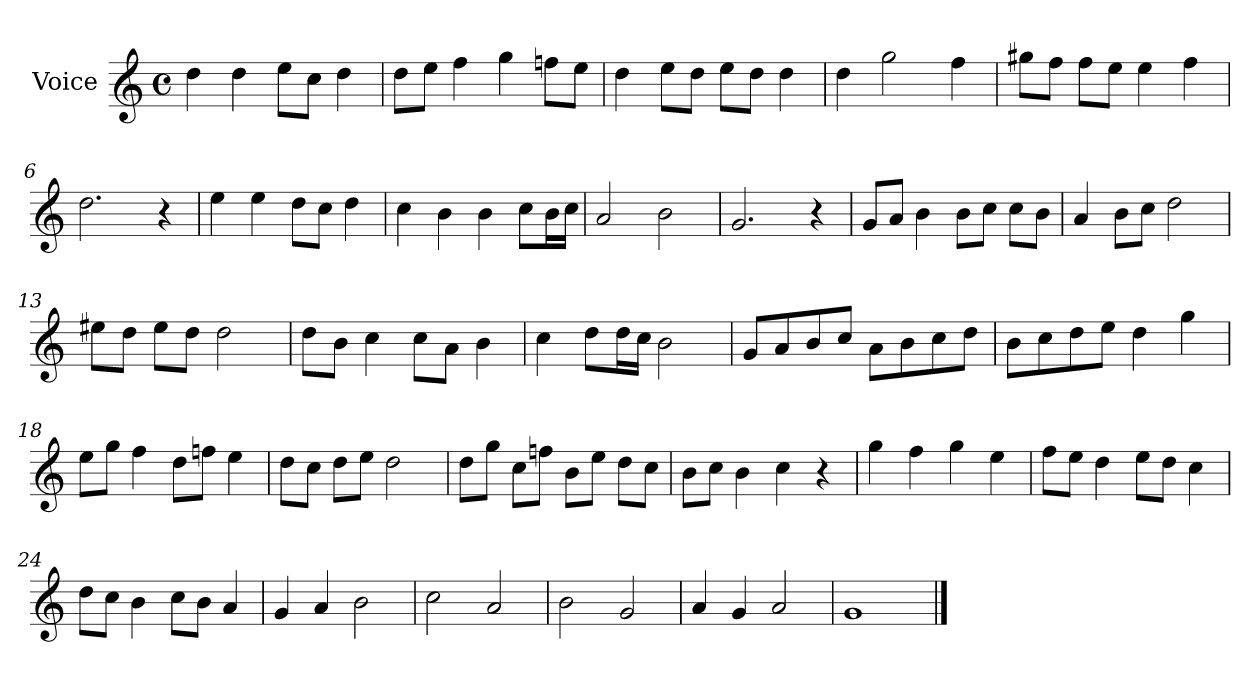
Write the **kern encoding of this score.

**kern
*part1
*staff1
*I"Voice
*I'Voice
*clefG2
*M4/4
*met(c)
=1
4dd\
4dd\
8ee\L
8cc\J
4dd\
=2
8dd\L
8ee\J
4ff\
4gg\
8ffn\L
8ee\J
=3
4dd\
8ee\L
8dd\J
8ee\L
8dd\J
4dd\
=4
4dd\
2gg\
4ff\
!!LO:LB:g=z
=5
8gg#X\L
8ff\J
8ff\L
8ee\J
4ee\
4ff\
=6
2.dd\
4r
=7
4ee\
4ee\
8dd\L
8cc\J
4dd\
=8
4cc\
4b\
4b\
8cc\L
16b\L
16cc\JJ
!!LO:LB:g=z
=9
2a/
2b\
=10
2.g/
4r
=11
8g/L
8a/J
4b\
8b\L
8cc\J
8cc\L
8b\J
=12
4a/
8b\L
8cc\J
2dd\
!!LO:LB:g=z
=13
8ee#X\L
8dd\J
8ee#\L
8dd\J
2dd\
=14
8dd\L
8b\J
4cc\
8cc\L
8a\J
4b\
=15
4cc\
8dd\L
16dd\L
16cc\JJ
2b\
=16
8g/L
8a/
8b/
8cc/J
8a\L
8b\
8cc\
8dd\J
!!LO:LB:g=z
=17
8b\L
8cc\
8dd\
8ee\J
4dd\
4gg\
=18
8ee\L
8gg\J
4ff\
8dd\L
8ffn\J
4ee\
=19
8dd\L
8cc\J
8dd\L
8ee\J
2dd\
=20
8dd\L
8gg\J
8cc\L
8ffn\J
8b\L
8ee\J
8dd\L
8cc\J
!!LO:LB:g=z
=21
8b\L
8cc\J
4b\
4cc\
4r
=22
4gg\
4ff\
4gg\
4ee\
=23
8ff\L
8ee\J
4dd\
8ee\L
8dd\J
4cc\
=24
8dd\L
8cc\J
4b\
8cc\L
8b\J
4a/
!!LO:LB:g=z
=25
4g/
4a/
2b\
=26
2cc\
2a/
=27
2b\
2g/
=28
4a/
4g/
2a/
=29
1g
==
*-
